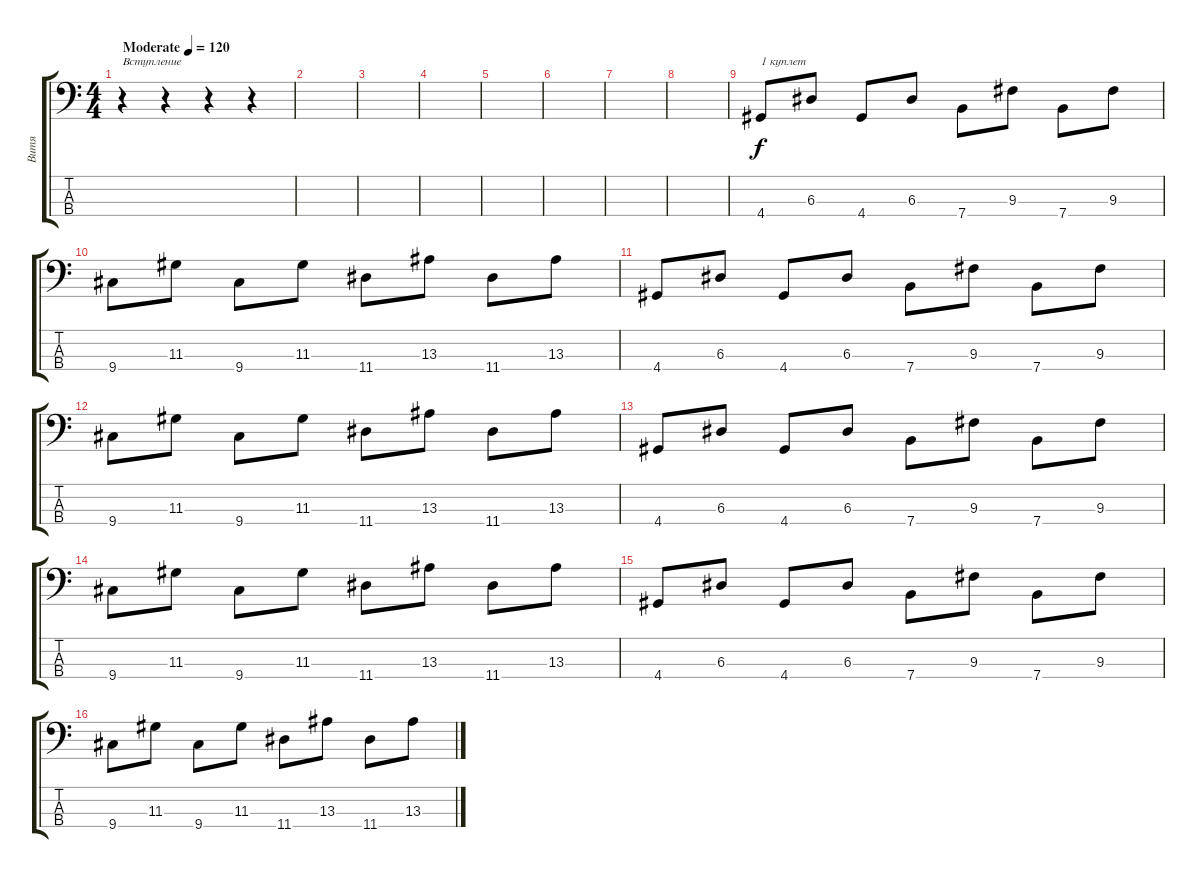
\track ("Витя" "Витя") {instrument electricbassfinger}
\staff {score tabs}
\tuning (G2 D2 A1 E1) {hide}
\ts (4 4)
\tempo (120 "Moderate")
\clef f4
\ks c
r.4{txt "Вступление" dy f instrument electricbassfinger} r.4 r.4 r.4 |
|
|
|
|
|
|
|
4.4.8{txt "1 куплет"} 6.3.8 4.4.8 6.3.8 7.4.8 9.3.8 7.4.8 9.3.8 |
9.4.8 11.3.8 9.4.8 11.3.8 11.4.8 13.3.8 11.4.8 13.3.8 |
4.4.8 6.3.8 4.4.8 6.3.8 7.4.8 9.3.8 7.4.8 9.3.8 |
9.4.8 11.3.8 9.4.8 11.3.8 11.4.8 13.3.8 11.4.8 13.3.8 |
4.4.8 6.3.8 4.4.8 6.3.8 7.4.8 9.3.8 7.4.8 9.3.8 |
9.4.8 11.3.8 9.4.8 11.3.8 11.4.8 13.3.8 11.4.8 13.3.8 |
4.4.8 6.3.8 4.4.8 6.3.8 7.4.8 9.3.8 7.4.8 9.3.8 |
9.4.8 11.3.8 9.4.8 11.3.8 11.4.8 13.3.8 11.4.8 13.3.8
